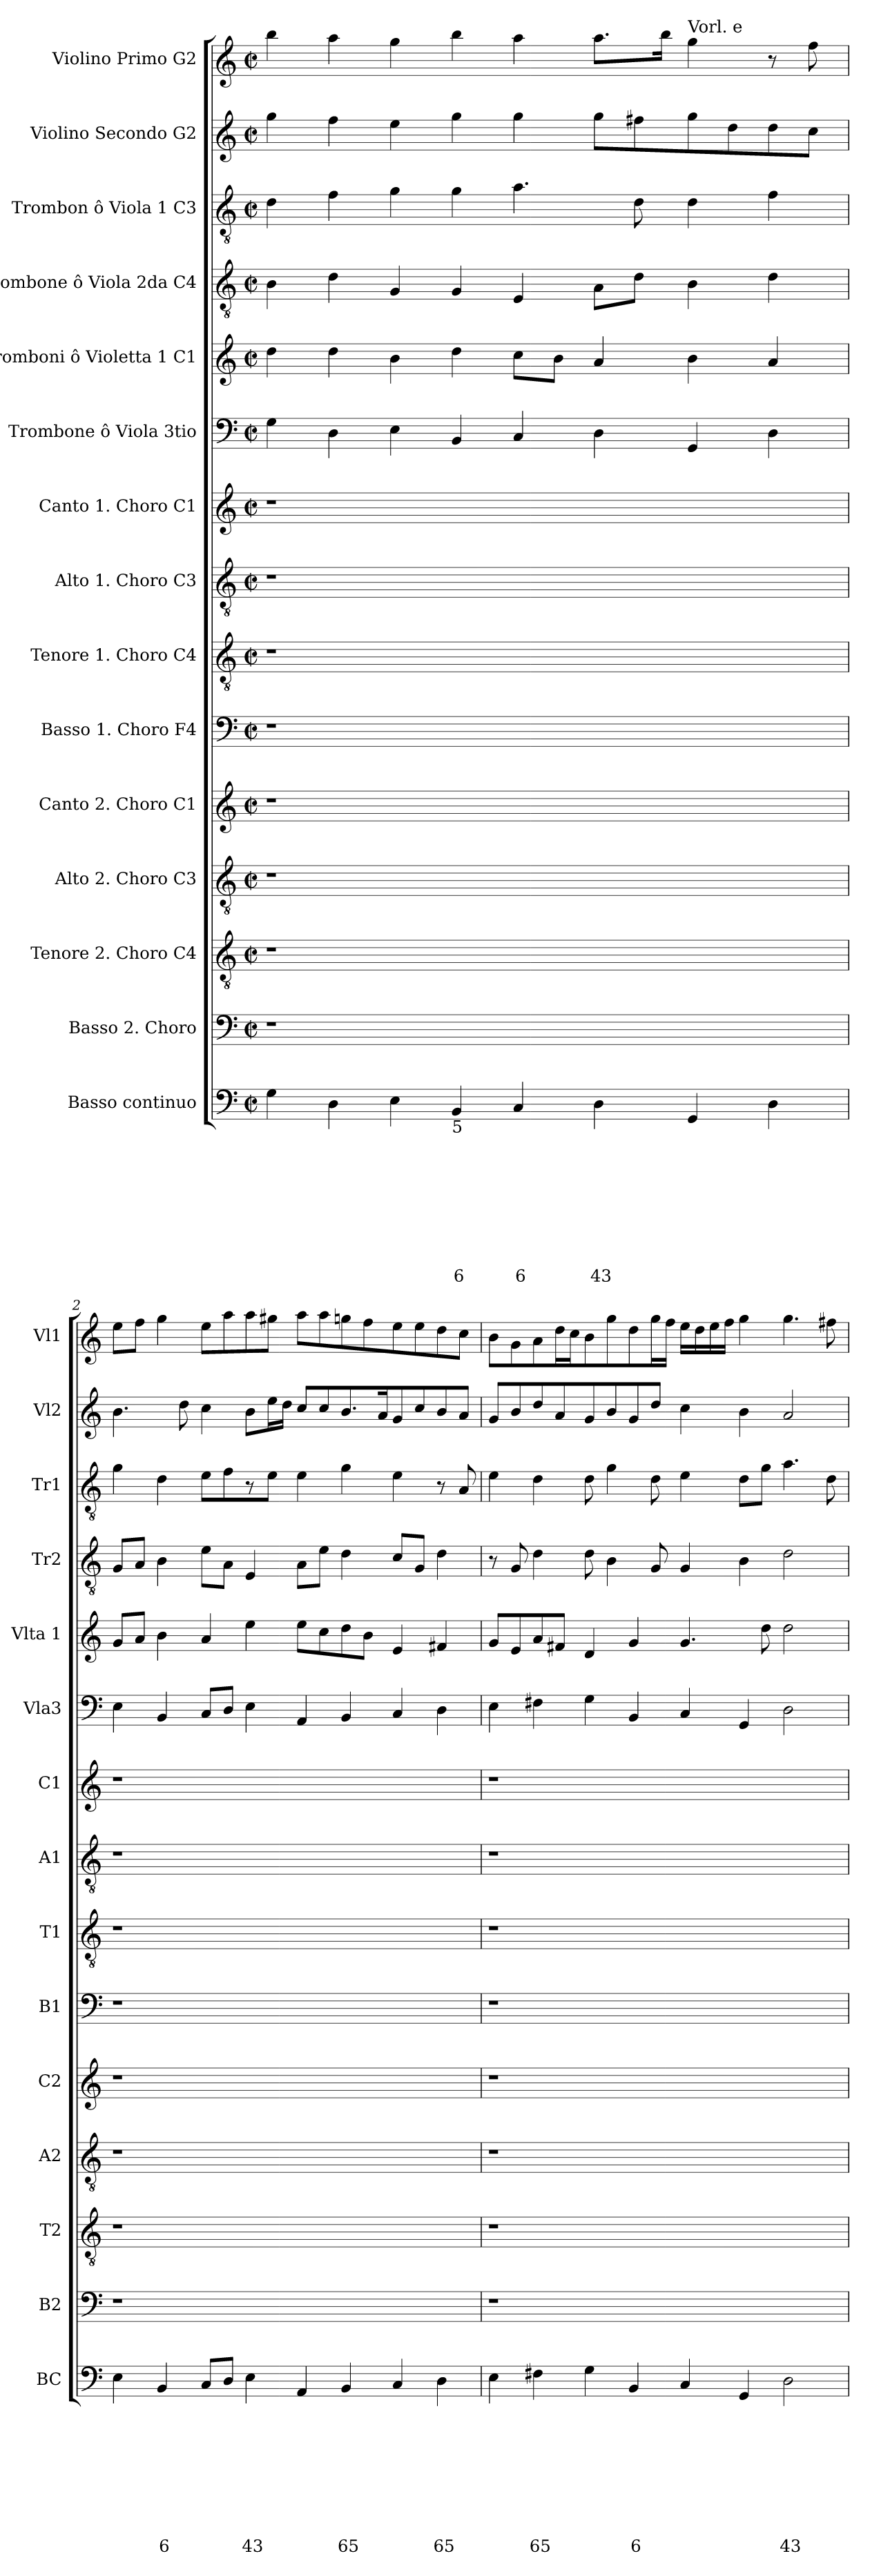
**kern	**text	**text	**text	**text	**text	**text	**text	**text	**text	**kern	**kern	**kern	**kern	**kern	**kern	**kern	**kern	**kern	**kern	**kern	**kern	**kern	**kern
*part15	*part15	*part15	*part15	*part15	*part15	*part15	*part15	*part15	*part15	*part14	*part13	*part12	*part11	*part10	*part9	*part8	*part7	*part6	*part5	*part4	*part3	*part2	*part1
*staff15	*staff15	*staff15	*staff15	*staff15	*staff15	*staff15	*staff15	*staff15	*staff15	*staff14	*staff13	*staff12	*staff11	*staff10	*staff9	*staff8	*staff7	*staff6	*staff5	*staff4	*staff3	*staff2	*staff1
*I"Basso continuo	*	*	*	*	*	*	*	*	*	*I"Basso 2. Choro	*I"Tenore 2. Choro C4	*I"Alto 2. Choro C3	*I"Canto 2. Choro  C1	*I"Basso 1. Choro F4	*I"Tenore 1. Choro C4	*I"Alto 1. Choro C3	*I"Canto 1. Choro  C1	*I"Trombone ô Viola 3tio	*I"Tromboni ô Violetta 1 C1	*I"Trombone ô Viola 2da C4	*I"Trombon ô Viola 1 C3	*I"Violino Secondo G2	*I"Violino Primo G2
*I'BC	*	*	*	*	*	*	*	*	*	*I'B2	*I'T2	*I'A2	*I'C2	*I'B1	*I'T1	*I'A1	*I'C1	*I'Vla3	*I'Vlta 1	*I'Tr2	*I'Tr1	*I'Vl2	*I'Vl1
*clefF4	*	*	*	*	*	*	*	*	*	*clefF4	*clefGv2	*clefGv2	*clefG2	*clefF4	*clefGv2	*clefGv2	*clefG2	*clefF4	*clefG2	*clefGv2	*clefGv2	*clefG2	*clefG2
*k[]	*	*	*	*	*	*	*	*	*	*k[]	*k[]	*k[]	*k[]	*k[]	*k[]	*k[]	*k[]	*k[]	*k[]	*k[]	*k[]	*k[]	*k[]
*C:	*	*	*	*	*	*	*	*	*	*C:	*C:	*C:	*C:	*C:	*C:	*C:	*C:	*C:	*C:	*C:	*C:	*C:	*C:
*M2/2	*	*	*	*	*	*	*	*	*	*M2/2	*M2/2	*M2/2	*M2/2	*M2/2	*M2/2	*M2/2	*M2/2	*M2/2	*M2/2	*M2/2	*M2/2	*M2/2	*M2/2
*met(c|)	*	*	*	*	*	*	*	*	*	*met(c|)	*met(c|)	*met(c|)	*met(c|)	*met(c|)	*met(c|)	*met(c|)	*met(c|)	*met(c|)	*met(c|)	*met(c|)	*met(c|)	*met(c|)	*met(c|)
=1	=1	=1	=1	=1	=1	=1	=1	=1	=1	=1	=1	=1	=1	=1	=1	=1	=1	=1	=1	=1	=1	=1	=1
4G\	.	.	.	.	.	.	.	.	.	1r	1r	1r	1r	1r	1r	1r	1r	4G\	4dd\	4B\	4d\	4gg\	4bb\
4D\	.	.	.	.	.	.	.	.	.	.	.	.	.	.	.	.	.	4D\	4dd\	4d\	4f\	4ff\	4aa\
4E\	.	.	.	.	.	.	.	.	.	.	.	.	.	.	.	.	.	4E\	4b\	4G/	4g\	4ee\	4gg\
!LO:TX:b:t=5	!	!	!	!	!	!	!	!	!	!	!	!	!	!	!	!	!	!	!	!	!	!	!
!	!	!	!	!	!	!	!	!	!LO:LY:b	!	!	!	!	!	!	!	!	!	!	!	!	!	!
4BB/	.	.	.	.	.	.	.	.	6	.	.	.	.	.	.	.	.	4BB/	4dd\	4G/	4g\	4gg\	4bb\
!	!	!	!	!	!	!	!	!	!LO:LY:b	!	!	!	!	!	!	!	!	!	!	!	!	!	!
4C/	.	.	.	.	.	.	.	.	6	1ryy	1ryy	1ryy	1ryy	1ryy	1ryy	1ryy	1ryy	4C/	8cc\L	4E/	4.a\	4gg\	4aa\
.	.	.	.	.	.	.	.	.	.	.	.	.	.	.	.	.	.	.	8b\J	.	.	.	.
!	!	!	!	!	!	!	!	!	!LO:LY:b	!	!	!	!	!	!	!	!	!	!	!	!	!	!
4D\	.	.	.	.	.	.	.	.	43	.	.	.	.	.	.	.	.	4D\	4a/	8A\L	.	8gg\L	8.aa\L
.	.	.	.	.	.	.	.	.	.	.	.	.	.	.	.	.	.	.	.	8d\J	8d\	8ff#X\	.
.	.	.	.	.	.	.	.	.	.	.	.	.	.	.	.	.	.	.	.	.	.	.	16bb\Jk
!	!	!	!	!	!	!	!	!	!	!	!	!	!	!	!	!	!	!	!	!	!	!	!LO:TX:a:t=Vorl. e
4GG/	.	.	.	.	.	.	.	.	.	.	.	.	.	.	.	.	.	4GG/	4b\	4B\	4d\	8gg\	4gg\
.	.	.	.	.	.	.	.	.	.	.	.	.	.	.	.	.	.	.	.	.	.	8dd\	.
4D\	.	.	.	.	.	.	.	.	.	.	.	.	.	.	.	.	.	4D\	4a/	4d\	4f\	8dd\	8r
.	.	.	.	.	.	.	.	.	.	.	.	.	.	.	.	.	.	.	.	.	.	8cc\J	8ff\
=2	=2	=2	=2	=2	=2	=2	=2	=2	=2	=2	=2	=2	=2	=2	=2	=2	=2	=2	=2	=2	=2	=2	=2
4E\	.	.	.	.	.	.	.	.	.	1r	1r	1r	1r	1r	1r	1r	1r	4E\	8g/L	8G/L	4g\	4.b\	8ee\L
.	.	.	.	.	.	.	.	.	.	.	.	.	.	.	.	.	.	.	8a/J	8A/J	.	.	8ff\J
!	!	!	!	!	!	!	!	!	!LO:LY:b	!	!	!	!	!	!	!	!	!	!	!	!	!	!
4BB/	.	.	.	.	.	.	.	.	6	.	.	.	.	.	.	.	.	4BB/	4b\	4B\	4d\	.	4gg\
.	.	.	.	.	.	.	.	.	.	.	.	.	.	.	.	.	.	.	.	.	.	8dd\	.
8C/L	.	.	.	.	.	.	.	.	.	.	.	.	.	.	.	.	.	8C/L	4a/	8e\L	8e\L	4cc\	8ee\L
8D/J	.	.	.	.	.	.	.	.	.	.	.	.	.	.	.	.	.	8D/J	.	8A\J	8f\	.	8aa\
!	!	!	!	!	!	!	!	!	!LO:LY:b	!	!	!	!	!	!	!	!	!	!	!	!	!	!
4E\	.	.	.	.	.	.	.	.	43	.	.	.	.	.	.	.	.	4E\	4ee\	4E/	8r	8b\L	8aa\
.	.	.	.	.	.	.	.	.	.	.	.	.	.	.	.	.	.	.	.	.	8e\J	16ee\L	8gg#X\J
.	.	.	.	.	.	.	.	.	.	.	.	.	.	.	.	.	.	.	.	.	.	16dd\JJ	.
4AA/	.	.	.	.	.	.	.	.	.	1ryy	1ryy	1ryy	1ryy	1ryy	1ryy	1ryy	1ryy	4AA/	8ee\L	8A\L	4e\	8cc/L	8aa\L
.	.	.	.	.	.	.	.	.	.	.	.	.	.	.	.	.	.	.	8cc\	8e\J	.	8cc/	8aa\
!	!	!	!	!	!	!	!	!	!LO:LY:b	!	!	!	!	!	!	!	!	!	!	!	!	!	!
4BB/	.	.	.	.	.	.	.	.	65	.	.	.	.	.	.	.	.	4BB/	8dd\	4d\	4g\	8.b/	8ggn\
.	.	.	.	.	.	.	.	.	.	.	.	.	.	.	.	.	.	.	8b\J	.	.	.	8ff\
.	.	.	.	.	.	.	.	.	.	.	.	.	.	.	.	.	.	.	.	.	.	16a/k	.
4C/	.	.	.	.	.	.	.	.	.	.	.	.	.	.	.	.	.	4C/	4e/	8c/L	4e\	8g/	8ee\
.	.	.	.	.	.	.	.	.	.	.	.	.	.	.	.	.	.	.	.	8G/J	.	8cc/	8ee\
!	!	!	!	!	!	!	!	!	!LO:LY:b	!	!	!	!	!	!	!	!	!	!	!	!	!	!
4D\	.	.	.	.	.	.	.	.	65	.	.	.	.	.	.	.	.	4D\	4f#X/	4d\	8r	8b/	8dd\
.	.	.	.	.	.	.	.	.	.	.	.	.	.	.	.	.	.	.	.	.	8A/	8a/J	8cc\J
!!LO:PB:g=z
=3	=3	=3	=3	=3	=3	=3	=3	=3	=3	=3	=3	=3	=3	=3	=3	=3	=3	=3	=3	=3	=3	=3	=3
4E\	.	.	.	.	.	.	.	.	.	1r	1r	1r	1r	1r	1r	1r	1r	4E\	8g/L	8r	4e\	8g/L	8b\L
.	.	.	.	.	.	.	.	.	.	.	.	.	.	.	.	.	.	.	8e/	8G/	.	8b/	8g\
!	!	!	!	!	!	!	!	!	!LO:LY:b	!	!	!	!	!	!	!	!	!	!	!	!	!	!
4F#X\	.	.	.	.	.	.	.	.	65	.	.	.	.	.	.	.	.	4F#X\	8a/	4d\	4d\	8dd/	8a\
.	.	.	.	.	.	.	.	.	.	.	.	.	.	.	.	.	.	.	8f#X/J	.	.	8a/	16dd\L
.	.	.	.	.	.	.	.	.	.	.	.	.	.	.	.	.	.	.	.	.	.	.	16cc\J
4G\	.	.	.	.	.	.	.	.	.	.	.	.	.	.	.	.	.	4G\	4d/	8d\	8d\	8g/	8b\
.	.	.	.	.	.	.	.	.	.	.	.	.	.	.	.	.	.	.	.	4B\	4g\	8b/	8gg\
!	!	!	!	!	!	!	!	!	!LO:LY:b	!	!	!	!	!	!	!	!	!	!	!	!	!	!
4BB/	.	.	.	.	.	.	.	.	6	.	.	.	.	.	.	.	.	4BB/	4g/	.	.	8g/	8dd\
.	.	.	.	.	.	.	.	.	.	.	.	.	.	.	.	.	.	.	.	8G/	8d\	8dd/J	16gg\L
.	.	.	.	.	.	.	.	.	.	.	.	.	.	.	.	.	.	.	.	.	.	.	16ff\JJ
4C/	.	.	.	.	.	.	.	.	.	1ryy	1ryy	1ryy	1ryy	1ryy	1ryy	1ryy	1ryy	4C/	4.g/	4G/	4e\	4cc\	16ee\LL
.	.	.	.	.	.	.	.	.	.	.	.	.	.	.	.	.	.	.	.	.	.	.	16dd\
.	.	.	.	.	.	.	.	.	.	.	.	.	.	.	.	.	.	.	.	.	.	.	16ee\
.	.	.	.	.	.	.	.	.	.	.	.	.	.	.	.	.	.	.	.	.	.	.	16ff\JJ
4GG/	.	.	.	.	.	.	.	.	.	.	.	.	.	.	.	.	.	4GG/	.	4B\	8d\L	4b\	4gg\
.	.	.	.	.	.	.	.	.	.	.	.	.	.	.	.	.	.	.	8dd\	.	8g\J	.	.
!	!	!	!	!	!	!	!	!	!LO:LY:b	!	!	!	!	!	!	!	!	!	!	!	!	!	!
2D\	.	.	.	.	.	.	.	.	43	.	.	.	.	.	.	.	.	2D\	2dd\	2d\	4.a\	2a/	4.gg\
.	.	.	.	.	.	.	.	.	.	.	.	.	.	.	.	.	.	.	.	.	8d\	.	8ff#X\
=	=	=	=	=	=	=	=	=	=	=	=	=	=	=	=	=	=	=	=	=	=	=	=
*-	*-	*-	*-	*-	*-	*-	*-	*-	*-	*-	*-	*-	*-	*-	*-	*-	*-	*-	*-	*-	*-	*-	*-
